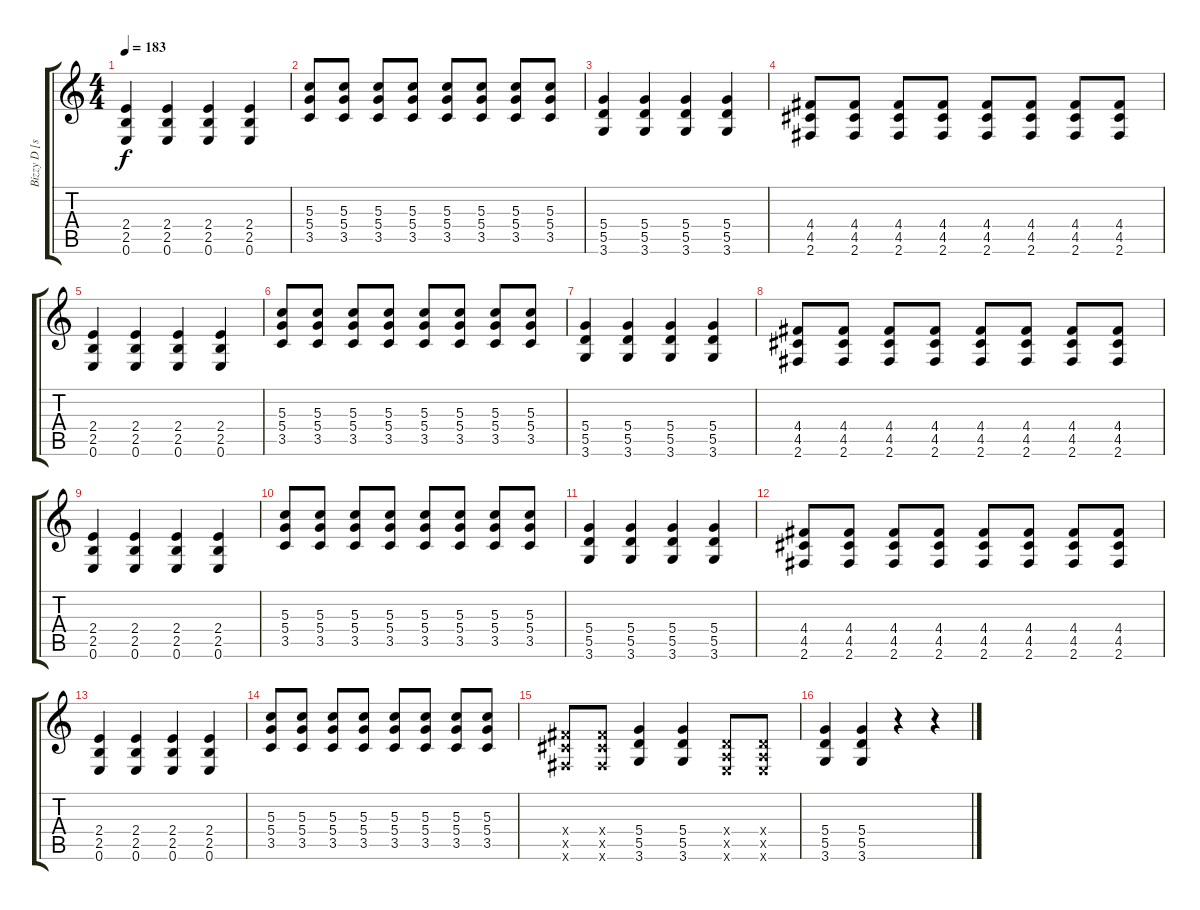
\track ("Bizzy D [stodio]" "Bizzy D [s") {instrument overdrivenguitar}
\staff {score tabs}
\tuning (E4 B3 G3 D3 A2 E2) {hide}
\ts (4 4)
\tempo 183
\clef g2
\ks c
(2.4 2.5 0.6).4{dy f} (2.4 2.5 0.6).4 (2.4 2.5 0.6).4 (2.4 2.5 0.6).4 |
(5.3 5.4 3.5).8 (5.3 5.4 3.5).8 (5.3 5.4 3.5).8 (5.3 5.4 3.5).8 (5.3 5.4 3.5).8 (5.3 5.4 3.5).8 (5.3 5.4 3.5).8 (5.3 5.4 3.5).8 |
(5.4 5.5 3.6).4 (5.4 5.5 3.6).4 (5.4 5.5 3.6).4 (5.4 5.5 3.6).4 |
(4.4 4.5 2.6).8 (4.4 4.5 2.6).8 (4.4 4.5 2.6).8 (4.4 4.5 2.6).8 (4.4 4.5 2.6).8 (4.4 4.5 2.6).8 (4.4 4.5 2.6).8 (4.4 4.5 2.6).8 |
(2.4 2.5 0.6).4 (2.4 2.5 0.6).4 (2.4 2.5 0.6).4 (2.4 2.5 0.6).4 |
(5.3 5.4 3.5).8 (5.3 5.4 3.5).8 (5.3 5.4 3.5).8 (5.3 5.4 3.5).8 (5.3 5.4 3.5).8 (5.3 5.4 3.5).8 (5.3 5.4 3.5).8 (5.3 5.4 3.5).8 |
(5.4 5.5 3.6).4 (5.4 5.5 3.6).4 (5.4 5.5 3.6).4 (5.4 5.5 3.6).4 |
(4.4 4.5 2.6).8 (4.4 4.5 2.6).8 (4.4 4.5 2.6).8 (4.4 4.5 2.6).8 (4.4 4.5 2.6).8 (4.4 4.5 2.6).8 (4.4 4.5 2.6).8 (4.4 4.5 2.6).8 |
(2.4 2.5 0.6).4 (2.4 2.5 0.6).4 (2.4 2.5 0.6).4 (2.4 2.5 0.6).4 |
(5.3 5.4 3.5).8 (5.3 5.4 3.5).8 (5.3 5.4 3.5).8 (5.3 5.4 3.5).8 (5.3 5.4 3.5).8 (5.3 5.4 3.5).8 (5.3 5.4 3.5).8 (5.3 5.4 3.5).8 |
(5.4 5.5 3.6).4 (5.4 5.5 3.6).4 (5.4 5.5 3.6).4 (5.4 5.5 3.6).4 |
(4.4 4.5 2.6).8 (4.4 4.5 2.6).8 (4.4 4.5 2.6).8 (4.4 4.5 2.6).8 (4.4 4.5 2.6).8 (4.4 4.5 2.6).8 (4.4 4.5 2.6).8 (4.4 4.5 2.6).8 |
(2.4 2.5 0.6).4 (2.4 2.5 0.6).4 (2.4 2.5 0.6).4 (2.4 2.5 0.6).4 |
(5.3 5.4 3.5).8 (5.3 5.4 3.5).8 (5.3 5.4 3.5).8 (5.3 5.4 3.5).8 (5.3 5.4 3.5).8 (5.3 5.4 3.5).8 (5.3 5.4 3.5).8 (5.3 5.4 3.5).8 |
(4.4{x} 4.5{x} 2.6{x}).8 (4.4{x} 4.5{x} 2.6{x}).8 (5.4 5.5 3.6).4 (5.4 5.5 3.6).4 (0.4{x} 0.5{x} 0.6{x}).8 (0.4{x} 0.5{x} 0.6{x}).8 |
(5.4 5.5 3.6).4 (5.4 5.5 3.6).4 r.4 r.4
